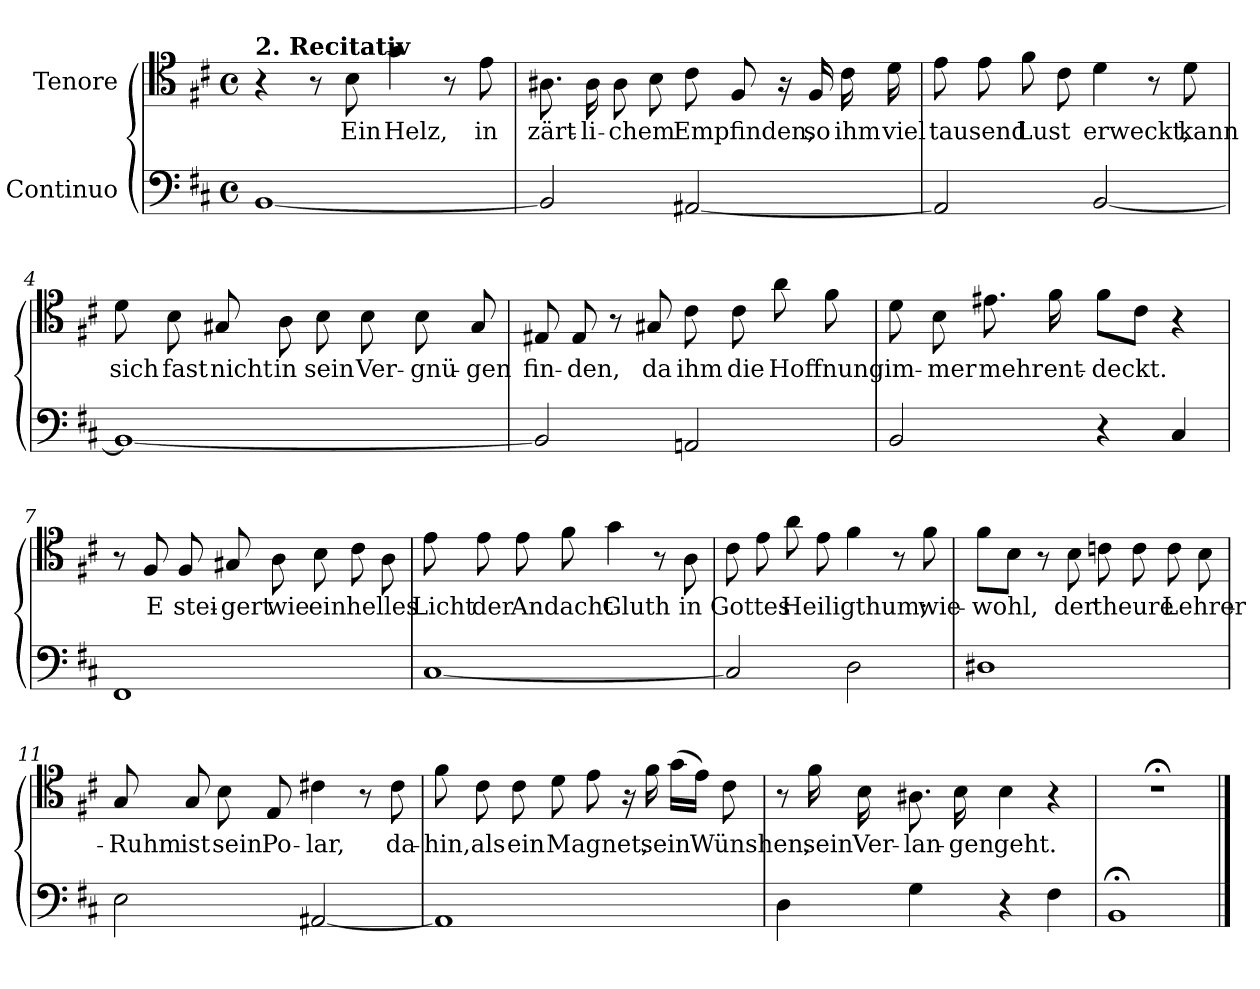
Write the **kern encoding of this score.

**kern	**kern	**text
*part2	*part1	*part1
*staff2	*staff1	*staff1
*I"Continuo	*I"Tenore	*
*clefF4	*clefC4	*
*k[f#c#]	*k[f#c#]	*
*M4/4	*M4/4	*
*met(c)	*met(c)	*
=1	=1	=1
!	!LO:TX:a:B:t=2. Recitativ	!
[1BB	4r	.
.	8r	.
!	!	!LO:LY:b
.	8B\	Ein
!	!	!LO:LY:b
.	4g\	Helz,
.	8r	.
!	!	!LO:LY:b
.	8e\	in
=2	=2	=2
!	!	!LO:LY:b
2BB/]	8.A#X\	zärt-
!	!	!LO:LY:b
.	16A#\	-li-
!	!	!LO:LY:b
.	8A#\	-chem
.	8B\	.
!	!	!LO:LY:b
[<2AA#X/	8c#\	Empfinden,
.	8F#/	.
.	16r	.
!	!	!LO:LY:b
.	16F#/	so
!	!	!LO:LY:b
.	16c#\	ihm
!	!	!LO:LY:b
.	16d\	viel
=3	=3	=3
!	!	!LO:LY:b
2AA#/]	8e\	tausend
.	8e\	.
!	!	!LO:LY:b
.	8f#\	Lust
.	8c#\	.
!	!	!LO:LY:b
[<2BB/	4d\	erweckt,
.	8r	.
!	!	!LO:LY:b
.	8d\	kann
!!LO:LB:g=z
=4	=4	=4
!	!	!LO:LY:b
1BB_	8d\	sich
!	!	!LO:LY:b
.	8B\	fast
!	!	!LO:LY:b
.	8G#X/	nicht
!	!	!LO:LY:b
.	8A\	in
!	!	!LO:LY:b
.	8B\	sein
!	!	!LO:LY:b
.	8B\	Ver-
!	!	!LO:LY:b
.	8B\	-gnü-
!	!	!LO:LY:b
.	8G#/	-gen
=5	=5	=5
!	!	!LO:LY:b
2BB/]	8E#X/	fin-
!	!	!LO:LY:b
.	8E#/	-den,
.	8r	.
!	!	!LO:LY:b
.	8G#X/	da
!	!	!LO:LY:b
2AAn/	8c#\	ihm
!	!	!LO:LY:b
.	8c#\	die
!	!	!LO:LY:b
.	8a\	Hoffnung
.	8f#\	.
=6	=6	=6
!	!	!LO:LY:b
2BB/	8d\	im-
!	!	!LO:LY:b
.	8B\	-mer
!	!	!LO:LY:b
.	8.e#X\	mehr
!	!	!LO:LY:b
.	16f#\	ent-
!	!	!LO:LY:b
4r	8f#\L	-deckt.
.	8c#\J	.
4C#/	4r	.
!!LO:LB:g=z
=7	=7	=7
1FF#	8r	.
!	!	!LO:LY:b
.	8F#/	E
!	!	!LO:LY:b
.	8F#/	stei-
!	!	!LO:LY:b
.	8G#X/	-gert
!	!	!LO:LY:b
.	8A\	wie
!	!	!LO:LY:b
.	8B\	ein
!	!	!LO:LY:b
.	8c#\	helles
.	8A\	.
=8	=8	=8
!	!	!LO:LY:b
[<1C#	8e\	Licht
!	!	!LO:LY:b
.	8e\	der
!	!	!LO:LY:b
.	8e\	Andacht
.	8f#\	.
!	!	!LO:LY:b
.	4g\	Gluth
.	8r	.
!	!	!LO:LY:b
.	8A\	in
=9	=9	=9
!	!	!LO:LY:b
2C#/]	8c#\	Gottes
.	8e\	.
!	!	!LO:LY:b
.	8a\	Heiligthum;
.	8e\	.
2D\	4f#\	.
.	8r	.
!	!	!LO:LY:b
.	8f#\	wie-
=10	=10	=10
!	!	!LO:LY:b
1D#X	8f#\L	-wohl,
.	8B\J	.
.	8r	.
!	!	!LO:LY:b
.	8B\	der
!	!	!LO:LY:b
.	8cn\	theure
.	8c\	.
!	!	!LO:LY:b
.	8c\	Lehrer-
.	8B\	.
!!LO:LB:g=z
=11	=11	=11
!	!	!LO:LY:b
2E\	8G/	Ruhm
!	!	!LO:LY:b
.	8G/	ist
!	!	!LO:LY:b
.	8B\	sein
!	!	!LO:LY:b
.	8E/	Po-
!	!	!LO:LY:b
[2AA#X/	4c#X\	-lar,
.	8r	.
!	!	!LO:LY:b
.	8c#\	da-
=12	=12	=12
!	!	!LO:LY:b
1AA#]	8f#\	-hin,
!	!	!LO:LY:b
.	8c#\	als
!	!	!LO:LY:b
.	8c#\	ein
!	!	!LO:LY:b
.	8d\	Magnet,
.	8e\	.
.	16r	.
!	!	!LO:LY:b
.	16f#\	sein
.	(16g\LL	.
!	!	!LO:LY:b
.	16e\JJ)	Wünshen,
.	8c#\	.
=13	=13	=13
4D\	8r	.
!	!	!LO:LY:b
.	16f#\	sein
!	!	!LO:LY:b
.	16B\	Ver-
!	!	!LO:LY:b
4G\	8.A#X\	-lan-
!	!	!LO:LY:b
.	16B\	-gen
!	!	!LO:LY:b
4r	4B\	geht.
4F#\	4r	.
=14	=14	=14
1BB;<	1r;<	.
==	==	==
*-	*-	*-
